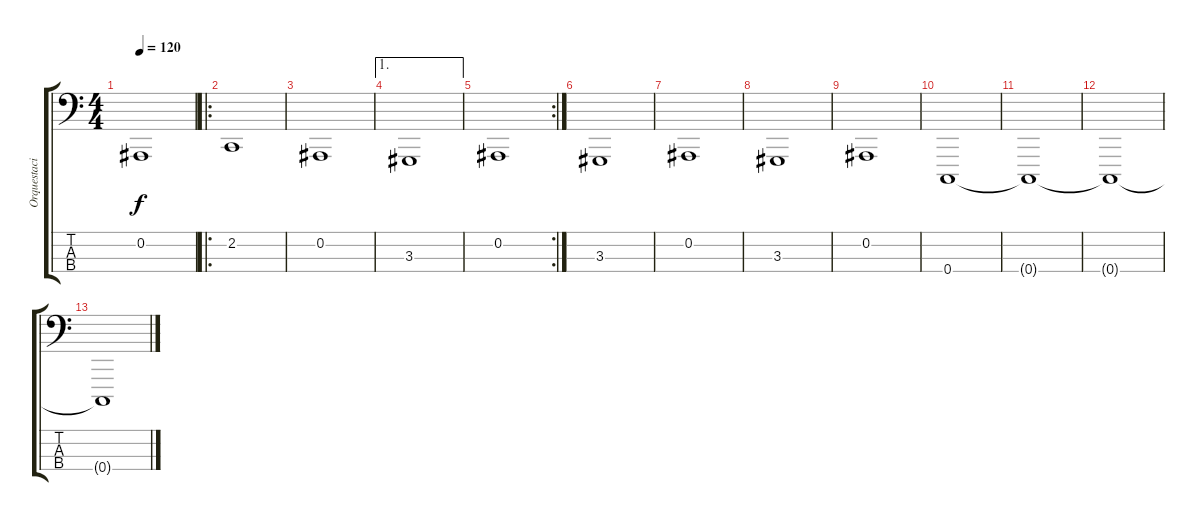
\track ("Orquestación" "Orquestaci") {instrument stringensemble1}
\staff {score tabs}
\tuning (Eb2 Bb1 F1 C1) {hide}
\ts (4 4)
\tempo 120
\clef f4
\ks c
0.2.1{dy f} |
\ro
2.2.1 |
0.2.1 |
\ae 1
3.3.1 |
\rc 2
0.2.1 |
3.3.1 |
0.2.1 |
3.3.1 |
0.2.1 |
0.4.1{volume 1} |
0.4{t}.1 |
0.4{t}.1 |
0.4{t}.1
